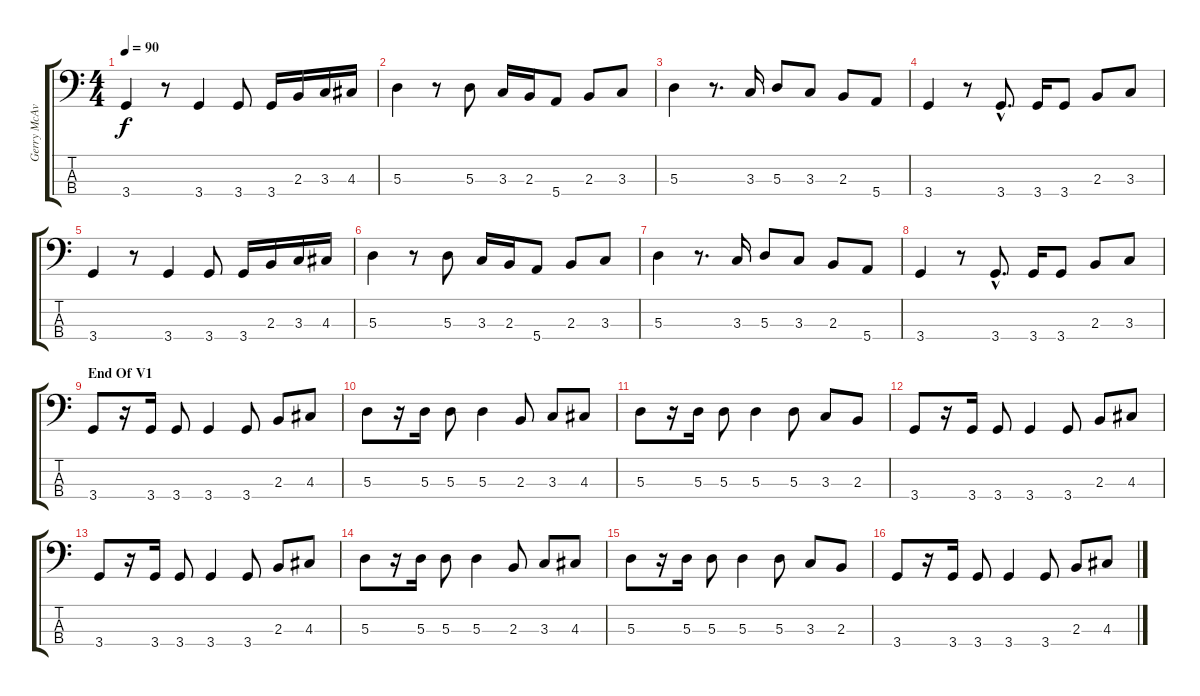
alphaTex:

\track ("Gerry McAvoy" "Gerry McAv") {instrument electricbasspick}
\staff {score tabs}
\tuning (G2 D2 A1 E1) {hide}
\ts (4 4)
\tempo 90
\clef f4
\ks c
3.4.4{dy f} r.8 3.4.4 3.4.8 3.4.16 2.3.16 3.3.16 4.3.16 |
5.3.4 r.8 5.3.8 3.3.16 2.3.16 5.4.8 2.3.8 3.3.8 |
5.3.4 r.8{d} 3.3.16 5.3.8 3.3.8 2.3.8 5.4.8 |
3.4.4 r.8 3.4{hac}.8{d} 3.4.16 3.4.8 2.3.8 3.3.8 |
3.4.4 r.8 3.4.4 3.4.8 3.4.16 2.3.16 3.3.16 4.3.16 |
5.3.4 r.8 5.3.8 3.3.16 2.3.16 5.4.8 2.3.8 3.3.8 |
5.3.4 r.8{d} 3.3.16 5.3.8 3.3.8 2.3.8 5.4.8 |
3.4.4 r.8 3.4{hac}.8{d} 3.4.16 3.4.8 2.3.8 3.3.8 |
\section ("" "End Of V1")
3.4.8 r.16 3.4.16 3.4.8 3.4.4 3.4.8 2.3.8 4.3.8 |
5.3.8 r.16 5.3.16 5.3.8 5.3.4 2.3.8 3.3.8 4.3.8 |
5.3.8 r.16 5.3.16 5.3.8 5.3.4 5.3.8 3.3.8 2.3.8 |
3.4.8 r.16 3.4.16 3.4.8 3.4.4 3.4.8 2.3.8 4.3.8 |
3.4.8 r.16 3.4.16 3.4.8 3.4.4 3.4.8 2.3.8 4.3.8 |
5.3.8 r.16 5.3.16 5.3.8 5.3.4 2.3.8 3.3.8 4.3.8 |
5.3.8 r.16 5.3.16 5.3.8 5.3.4 5.3.8 3.3.8 2.3.8 |
3.4.8 r.16 3.4.16 3.4.8 3.4.4 3.4.8 2.3.8 4.3.8
